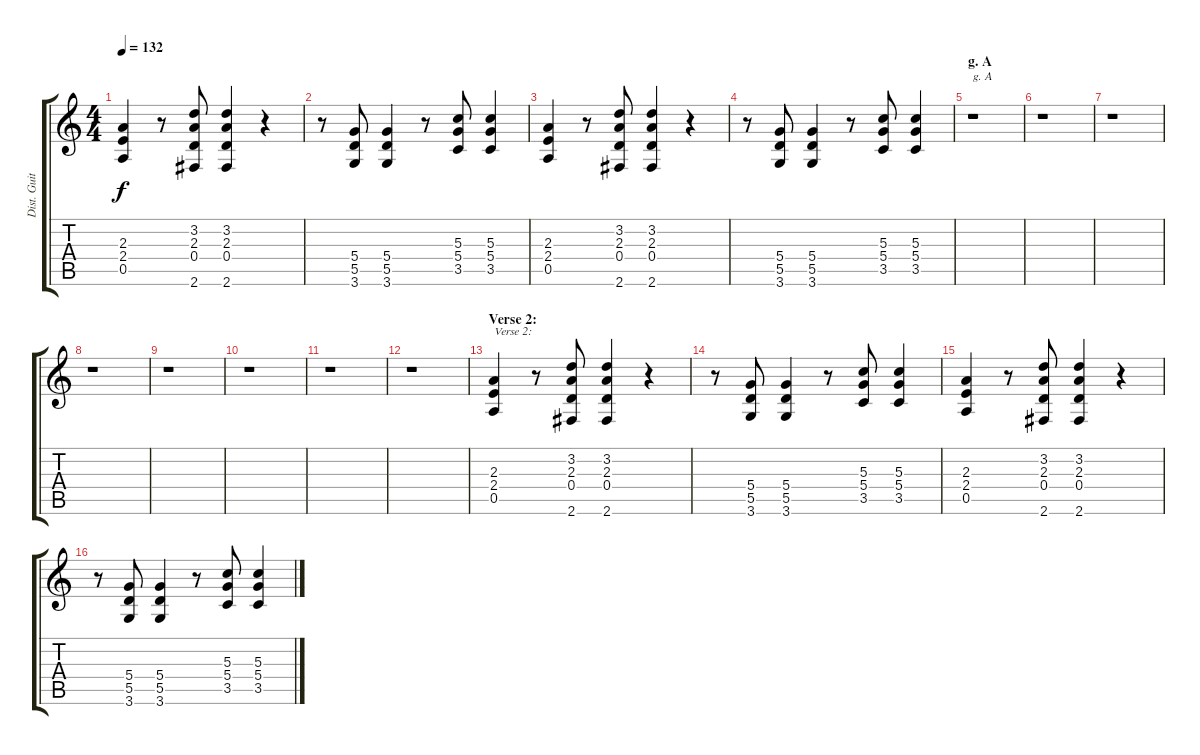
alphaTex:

\track ("Dist. Guitar 1" "Dist. Guit") {instrument distortionguitar}
\staff {score tabs}
\tuning (E4 B3 G3 D3 A2 E2) {hide}
\ts (4 4)
\tempo 132
\clef g2
\ks c
(2.3 2.4 0.5).4{dy f} r.8 (3.2 2.3 0.4 2.6).8 (3.2 2.3 0.4 2.6).4 r.4 |
r.8 (5.4 5.5 3.6).8 (5.4 5.5 3.6).4 r.8 (5.3 5.4 3.5).8 (5.3 5.4 3.5).4 |
(2.3 2.4 0.5).4 r.8 (3.2 2.3 0.4 2.6).8 (3.2 2.3 0.4 2.6).4 r.4 |
r.8 (5.4 5.5 3.6).8 (5.4 5.5 3.6).4 r.8 (5.3 5.4 3.5).8 (5.3 5.4 3.5).4 |
\section ("" "g. A")
r.1{txt "g. A"} |
r.1 |
r.1 |
r.1 |
r.1 |
r.1 |
r.1 |
r.1 |
\section ("" "Verse 2:")
(2.3 2.4 0.5).4{txt "Verse 2:"} r.8 (3.2 2.3 0.4 2.6).8 (3.2 2.3 0.4 2.6).4 r.4 |
r.8 (5.4 5.5 3.6).8 (5.4 5.5 3.6).4 r.8 (5.3 5.4 3.5).8 (5.3 5.4 3.5).4 |
(2.3 2.4 0.5).4 r.8 (3.2 2.3 0.4 2.6).8 (3.2 2.3 0.4 2.6).4 r.4 |
r.8 (5.4 5.5 3.6).8 (5.4 5.5 3.6).4 r.8 (5.3 5.4 3.5).8 (5.3 5.4 3.5).4
